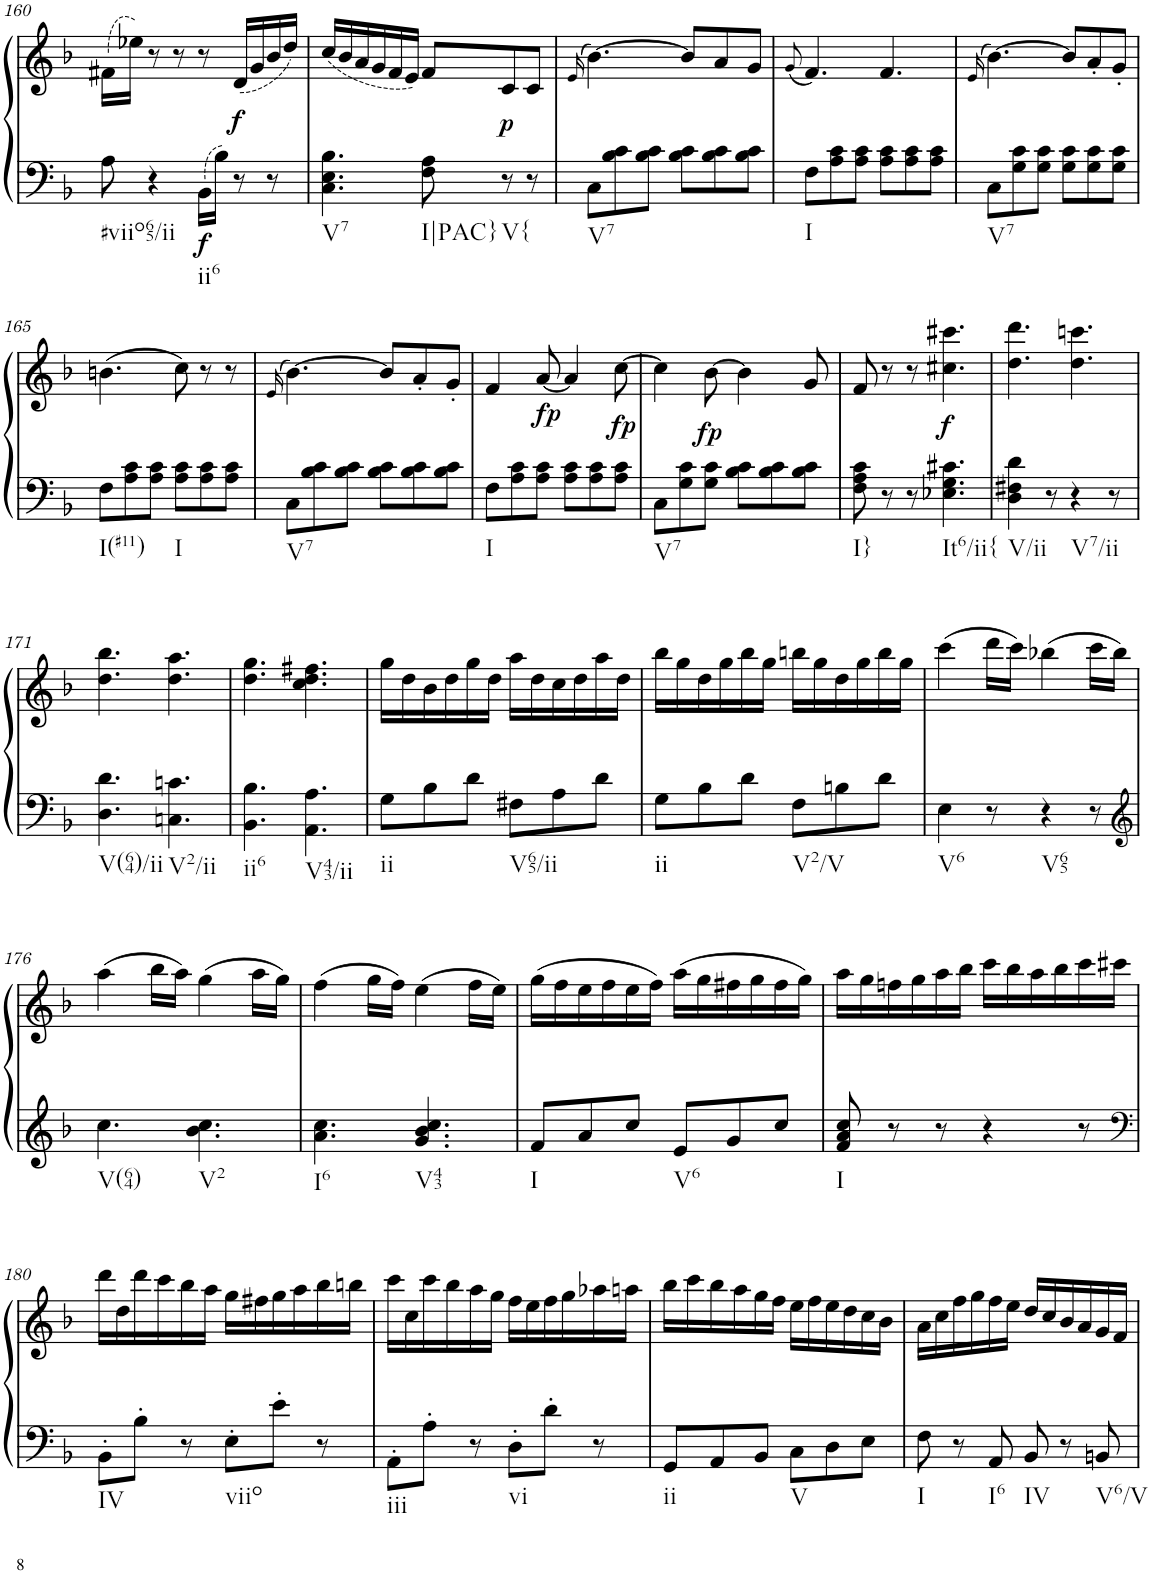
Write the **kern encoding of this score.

**kern	**kern	**dynam
*part1	*part1	*part1
*staff2	*staff1	*staff1/2
*I"Piano, Piano right	*	*
*I'Pno.	*	*
!!LO:PB:g=z
*clefF4	*clefG2	*
*k[b-]	*k[b-]	*
*M6/8	*M6/8	*
=160	=160	=160
!LO:TX:b:t=#viio65/ii	!	!
8A\	(16f#X\LL	.
.	16ee-X\JJ)	.
4r	8r	.
.	8r	.
!LO:TX:b:t=ii6	!	!
!	!	!LO:DY:b=2
16BB-\LL	8r	f
16B-\JJ	.	.
!	!	!LO:DY:b
8r	(16d/LL	f
.	16g/	.
8r	16b-/	.
.	16dd/JJ)	.
=161	=161	=161
!LO:TX:b:t=V7	!	!
4.C\ 4.E\ 4.B-\	(16cc/LL	.
.	16b-/	.
.	16a/	.
.	16g/	.
.	16f/	.
.	16e/JJ)	.
!LO:TX:b:t=I|PAC}	!	!
8F\ 8A\	8f/L	.
!LO:TX:b:t=V{	!	!
!	!	!LO:DY:b
8r	8c/	p
8r	8c/J	.
=162	=162	=162
.	(>16qe/	.
!LO:TX:b:t=V7	!	!
8C\L	[4.b-\)	.
8B-\ 8c\	.	.
8B-\ 8c\J	.	.
8B-\ 8c\L	8b-/L]	.
8B-\ 8c\	8a/	.
8B-\ 8c\J	8g/J	.
=163	=163	=163
.	(8qg/	.
!LO:TX:b:t=I	!	!
8F\L	4.f/)	.
8A\ 8c\	.	.
8A\ 8c\J	.	.
8A\ 8c\L	4.f/	.
8A\ 8c\	.	.
8A\ 8c\J	.	.
=164	=164	=164
.	(>16qe/	.
!LO:TX:b:t=V7	!	!
8C\L	[4.b-\)	.
8G\ 8c\	.	.
8G\ 8c\J	.	.
8G\ 8c\L	8b-/L]	.
8G\ 8c\	8a'/	.
8G\ 8c\J	8g'/J	.
!!LO:LB:g=z
=165	=165	=165
!LO:TX:b:t=I(#11)	!	!
8F\L	(4.bn\	.
8A\ 8c\	.	.
8A\ 8c\J	.	.
!LO:TX:b:t=I	!	!
8A\ 8c\L	8cc\)	.
8A\ 8c\	8r	.
8A\ 8c\J	8r	.
=166	=166	=166
.	(>16qe/	.
!LO:TX:b:t=V7	!	!
8C\L	[4.b-\)	.
8B-\ 8c\	.	.
8B-\ 8c\J	.	.
8B-\ 8c\L	8b-/L]	.
8B-\ 8c\	8a'/	.
8B-\ 8c\J	8g'/J	.
=167	=167	=167
!LO:TX:b:t=I	!	!
8F\L	4f/	.
8A\ 8c\	.	.
!	!	!LO:DY:b
8A\ 8c\J	[8a/	fp
8A\ 8c\L	4a/]	.
8A\ 8c\	.	.
!	!	!LO:DY:b
8A\ 8c\J	[8cc\	fp
=168	=168	=168
!LO:TX:b:t=V7	!	!
8C\L	4cc\]	.
8G\ 8c\	.	.
!	!	!LO:DY:b
8G\ 8c\J	[8b-\	fp
8B-\ 8c\L	4b-\]	.
8B-\ 8c\	.	.
8B-\ 8c\J	8g/	.
=169	=169	=169
!LO:TX:b:t=I}	!	!
8F\ 8A\ 8c\	8f/	.
8r	8r	.
8r	8r	.
!LO:TX:b:t=It6/ii{	!	!
!	!	!LO:DY:b
4.E-X\ 4.G\ 4.c#X\	4.cc#X\ 4.ccc#X\	f
=170	=170	=170
!LO:TX:b:t=V/ii	!	!
4D\ 4F#X\ 4d\	4.dd\ 4.ddd\	.
8r	.	.
!LO:TX:b:t=V7/ii	!	!
4r	4.dd\ 4.cccn\	.
8r	.	.
!!LO:LB:g=z
=171	=171	=171
!LO:TX:b:t=V(64)/ii	!	!
4.D\ 4.d\	4.dd\ 4.bb-\	.
!LO:TX:b:t=V2/ii	!	!
4.Cn\ 4.cn\	4.dd\ 4.aa\	.
=172	=172	=172
!LO:TX:b:t=ii6	!	!
4.BB-\ 4.B-\	4.dd\ 4.gg\	.
!LO:TX:b:t=V43/ii	!	!
4.AA\ 4.A\	4.cc\ 4.dd\ 4.ff#X\	.
=173	=173	=173
!LO:TX:b:t=ii	!	!
8G\L	16gg\LL	.
.	16dd\	.
8B-\	16b-\	.
.	16dd\	.
8d\J	16gg\	.
.	16dd\JJ	.
!LO:TX:b:t=V65/ii	!	!
8F#X\L	16aa\LL	.
.	16dd\	.
8A\	16cc\	.
.	16dd\	.
8d\J	16aa\	.
.	16dd\JJ	.
=174	=174	=174
!LO:TX:b:t=ii	!	!
8G\L	16bb-\LL	.
.	16gg\	.
8B-\	16dd\	.
.	16gg\	.
8d\J	16bb-\	.
.	16gg\JJ	.
!LO:TX:b:t=V2/V	!	!
8F\L	16bbn\LL	.
.	16gg\	.
8Bn\	16dd\	.
.	16gg\	.
8d\J	16bb\	.
.	16gg\JJ	.
=175	=175	=175
!LO:TX:b:t=V6	!	!
4E\	(4ccc\	.
8r	16ddd\LL	.
.	16ccc\JJ)	.
!LO:TX:b:t=V65	!	!
4r	(4bb-X\	.
8r	16ccc\LL	.
.	16bb-\JJ)	.
!!LO:LB:g=z
=176	=176	=176
*clefG2	*	*
!LO:TX:b:t=V(64)	!	!
4.cc\	(4aa\	.
.	16bb-\LL	.
.	16aa\JJ)	.
!LO:TX:b:t=V2	!	!
4.b-\ 4.cc\	(4gg\	.
.	16aa\LL	.
.	16gg\JJ)	.
=177	=177	=177
!LO:TX:b:t=I6	!	!
4.a\ 4.cc\	(4ff\	.
.	16gg\LL	.
.	16ff\JJ)	.
!LO:TX:b:t=V43	!	!
4.g/ 4.b-/ 4.cc/	(4ee\	.
.	16ff\LL	.
.	16ee\JJ)	.
=178	=178	=178
!LO:TX:b:t=I	!	!
8f/L	(16gg\LL	.
.	16ff\	.
8a/	16ee\	.
.	16ff\	.
8cc/J	16ee\	.
.	16ff\JJ)	.
!LO:TX:b:t=V6	!	!
8e/L	(16aa\LL	.
.	16gg\	.
8g/	16ff#X\	.
.	16gg\	.
8cc/J	16ff#\	.
.	16gg\JJ)	.
=179	=179	=179
!LO:TX:b:t=I	!	!
8f/ 8a/ 8cc/	16aa\LL	.
.	16gg\	.
8r	16ffn\	.
.	16gg\	.
8r	16aa\	.
.	16bb-\JJ	.
4r	16ccc\LL	.
.	16bb-\	.
.	16aa\	.
.	16bb-\	.
8r	16ccc\	.
.	16ccc#X\JJ	.
!!LO:LB:g=z
=180	=180	=180
*clefF4	*	*
!LO:TX:b:t=IV	!	!
8BB-'\L	16ddd\LL	.
.	16dd\	.
8B-'\J	16ddd\	.
.	16ccc\	.
8r	16bb-\	.
.	16aa\JJ	.
!LO:TX:b:t=viio	!	!
8E'\L	16gg\LL	.
.	16ff#X\	.
8e'\J	16gg\	.
.	16aa\	.
8r	16bb-\	.
.	16bbn\JJ	.
=181	=181	=181
!LO:TX:b:t=iii	!	!
8AA'\L	16ccc\LL	.
.	16cc\	.
8A'\J	16ccc\	.
.	16bb-\	.
8r	16aa\	.
.	16gg\JJ	.
!LO:TX:b:t=vi	!	!
8D'\L	16ff\LL	.
.	16ee\	.
8d'\J	16ff\	.
.	16gg\	.
8r	16aa-X\	.
.	16aan\JJ	.
=182	=182	=182
!LO:TX:b:t=ii	!	!
8GG/L	16bb-\LL	.
.	16ccc\	.
8AA/	16bb-\	.
.	16aa\	.
8BB-/J	16gg\	.
.	16ff\JJ	.
!LO:TX:b:t=V	!	!
8C\L	16ee\LL	.
.	16ff\	.
8D\	16ee\	.
.	16dd\	.
8E\J	16cc\	.
.	16b-\JJ	.
=183	=183	=183
!LO:TX:b:t=I	!	!
8F\	16a\LL	.
.	16cc\	.
8r	16ff\	.
.	16gg\	.
!LO:TX:b:t=I6	!	!
8AA/	16ff\	.
.	16ee\JJ	.
!LO:TX:b:t=IV	!	!
8BB-/	16dd/LL	.
.	16cc/	.
8r	16b-/	.
.	16a/	.
!LO:TX:b:t=V6/V	!	!
8BBn/	16g/	.
.	16f/JJ	.
=	=	=
*-	*-	*-
